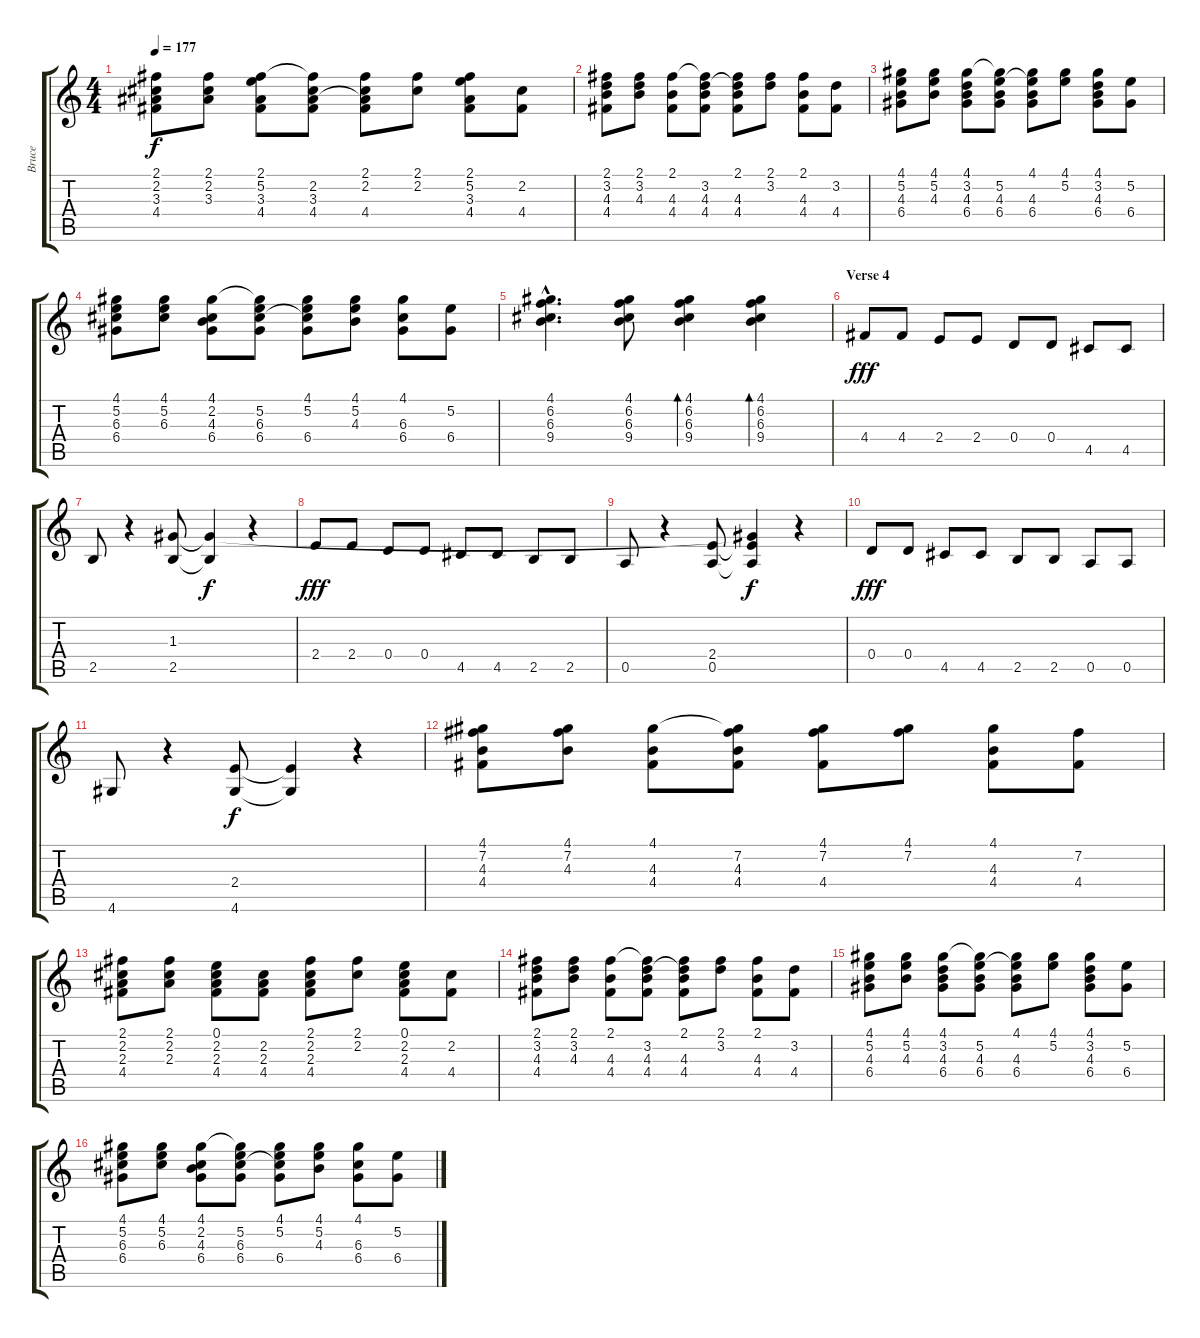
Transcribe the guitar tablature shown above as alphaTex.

\track ("Bruce" "Bruce") {instrument acousticguitarsteel}
\staff {score tabs}
\tuning (E4 B3 G3 D3 A2 E2) {hide}
\ts (4 4)
\tempo 177
\clef g2
\ks c
(2.1 2.2 3.3 4.4).8{dy f} (2.1 2.2 3.3).8 (2.1 5.2 3.3 4.4).8 (2.1{t} 2.2 3.3 4.4).8 (2.1 2.2 3.3{t} 4.4).8 (2.1 2.2).8 (2.1 5.2 3.3 4.4).8 (2.2 4.4).8 |
(2.1 3.2 4.3 4.4).8 (2.1 3.2 4.3).8 (2.1 4.3 4.4).8 (2.1{t} 3.2 4.3 4.4).8 (2.1 3.2{t} 4.3 4.4).8 (2.1 3.2).8 (2.1 4.3 4.4).8 (3.2 4.4).8 |
(4.1 5.2 4.3 6.4).8 (4.1 5.2 4.3).8 (4.1 3.2 4.3 6.4).8 (4.1{t} 5.2 4.3 6.4).8 (4.1 5.2{t} 4.3 6.4).8 (4.1 5.2).8 (4.1 3.2 4.3 6.4).8 (5.2 6.4).8 |
(4.1 5.2 6.3 6.4).8 (4.1 5.2 6.3).8 (4.1 2.2 4.3 6.4).8 (4.1{t} 5.2 6.3 6.4).8 (4.1 5.2 6.3{t} 6.4).8 (4.1 5.2 4.3).8 (4.1 6.3 6.4).8 (5.2 6.4).8 |
(4.1{hac} 6.2{hac} 6.3{hac} 9.4{hac}).4{d} (4.1 6.2 6.3 9.4).8 (4.1 6.2 6.3 9.4).4{bd 240} (4.1 6.2 6.3 9.4).4{bd 240} |
\section ("" "Verse 4")
4.4.8{dy fff volume 14} 4.4.8 2.4.8 2.4.8 0.4.8 0.4.8 4.5.8 4.5.8 |
2.5.8 r.4 (1.3 2.5).8 (1.3{t} 2.5{t}).4{dy f} r.4 |
2.4.8{dy fff} 2.4.8 0.4.8 0.4.8 4.5.8 4.5.8 2.5.8 2.5.8 |
0.5.8 r.4 (2.4 0.5).8 (1.3{t} 2.4{t} 0.5{t}).4{dy f} r.4 |
0.4.8{dy fff} 0.4.8 4.5.8 4.5.8 2.5.8 2.5.8 0.5.8 0.5.8 |
4.6.8 r.4 (2.4 4.6).8{dy f} (2.4{t} 4.6{t}).4 r.4 |
(4.1 7.2 4.3 4.4).8{volume 12 instrument acousticguitarsteel} (4.1 7.2 4.3).8 (4.1 4.3 4.4).8 (4.1{t} 7.2 4.3 4.4).8 (4.1 7.2 4.4).8 (4.1 7.2).8 (4.1 4.3 4.4).8 (7.2 4.4).8 |
(2.1 2.2 2.3 4.4).8 (2.1 2.2 2.3).8 (0.1 2.2 2.3 4.4).8 (2.2 2.3 4.4).8 (2.1 2.2 2.3 4.4).8 (2.1 2.2).8 (0.1 2.2 2.3 4.4).8 (2.2 4.4).8 |
(2.1 3.2 4.3 4.4).8 (2.1 3.2 4.3).8 (2.1 4.3 4.4).8 (2.1{t} 3.2 4.3 4.4).8 (2.1 3.2{t} 4.3 4.4).8 (2.1 3.2).8 (2.1 4.3 4.4).8 (3.2 4.4).8 |
(4.1 5.2 4.3 6.4).8 (4.1 5.2 4.3).8 (4.1 3.2 4.3 6.4).8 (4.1{t} 5.2 4.3 6.4).8 (4.1 5.2{t} 4.3 6.4).8 (4.1 5.2).8 (4.1 3.2 4.3 6.4).8 (5.2 6.4).8 |
(4.1 5.2 6.3 6.4).8 (4.1 5.2 6.3).8 (4.1 2.2 4.3 6.4).8 (4.1{t} 5.2 6.3 6.4).8 (4.1 5.2 6.3{t} 6.4).8 (4.1 5.2 4.3).8 (4.1 6.3 6.4).8 (5.2 6.4).8
